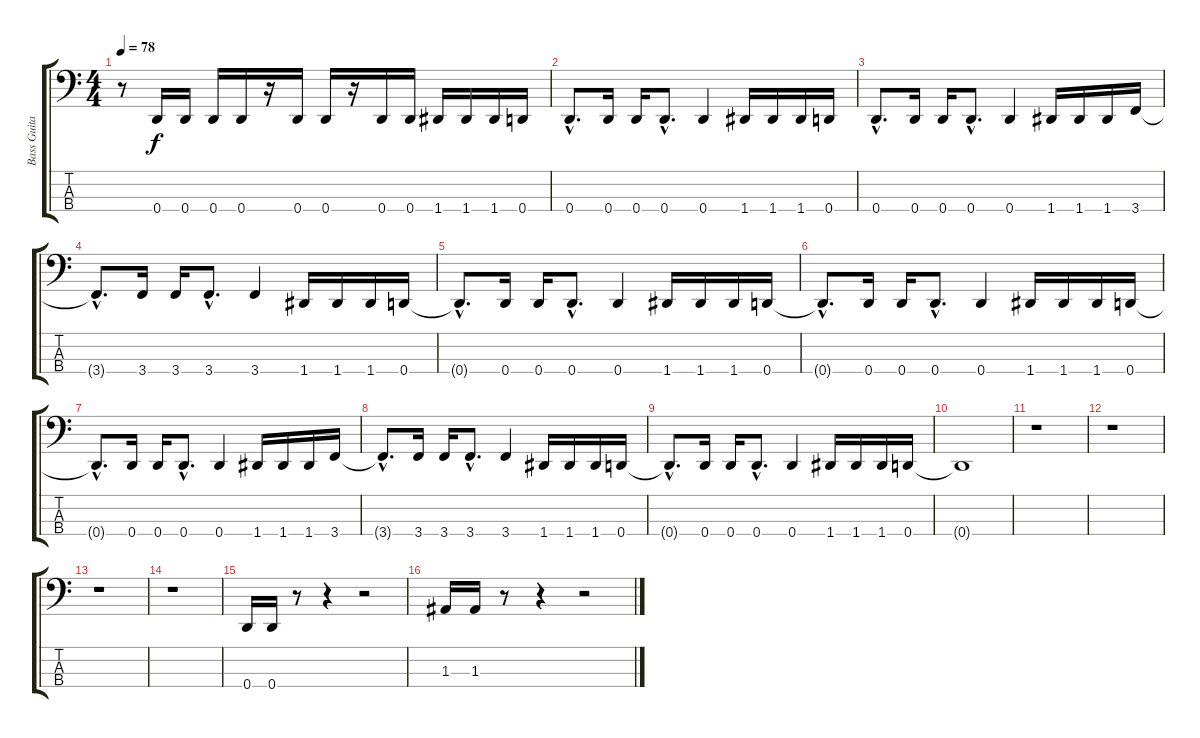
\track ("Bass Guitar" "Bass Guita") {instrument electricbasspick}
\staff {score tabs}
\tuning (G2 D2 A1 D1) {hide}
\ts (4 4)
\tempo 78
\clef f4
\ks c
r.8{dy f} 0.4.16 0.4.16 0.4.16 0.4.16 r.16 0.4.16 0.4.16 r.16 0.4.16 0.4.16 1.4.16 1.4.16 1.4.16 0.4.16 |
0.4{hac}.8{d} 0.4.16 0.4.16 0.4{hac}.8{d} 0.4.4 1.4.16 1.4.16 1.4.16 0.4.16 |
0.4{hac}.8{d} 0.4.16 0.4.16 0.4{hac}.8{d} 0.4.4 1.4.16 1.4.16 1.4.16 3.4.16 |
3.4{hac t}.8{d} 3.4.16 3.4.16 3.4{hac}.8{d} 3.4.4 1.4.16 1.4.16 1.4.16 0.4.16 |
0.4{hac t}.8{d} 0.4.16 0.4.16 0.4{hac}.8{d} 0.4.4 1.4.16 1.4.16 1.4.16 0.4.16 |
0.4{hac t}.8{d} 0.4.16 0.4.16 0.4{hac}.8{d} 0.4.4 1.4.16 1.4.16 1.4.16 0.4.16 |
0.4{hac t}.8{d} 0.4.16 0.4.16 0.4{hac}.8{d} 0.4.4 1.4.16 1.4.16 1.4.16 3.4.16 |
3.4{hac t}.8{d} 3.4.16 3.4.16 3.4{hac}.8{d} 3.4.4 1.4.16 1.4.16 1.4.16 0.4.16 |
0.4{hac t}.8{d} 0.4.16 0.4.16 0.4{hac}.8{d} 0.4.4 1.4.16 1.4.16 1.4.16 0.4.16 |
0.4{t}.1 |
r.1 |
r.1 |
r.1 |
r.1 |
0.4.16 0.4.16 r.8 r.4 r.2 |
1.3.16 1.3.16 r.8 r.4 r.2
